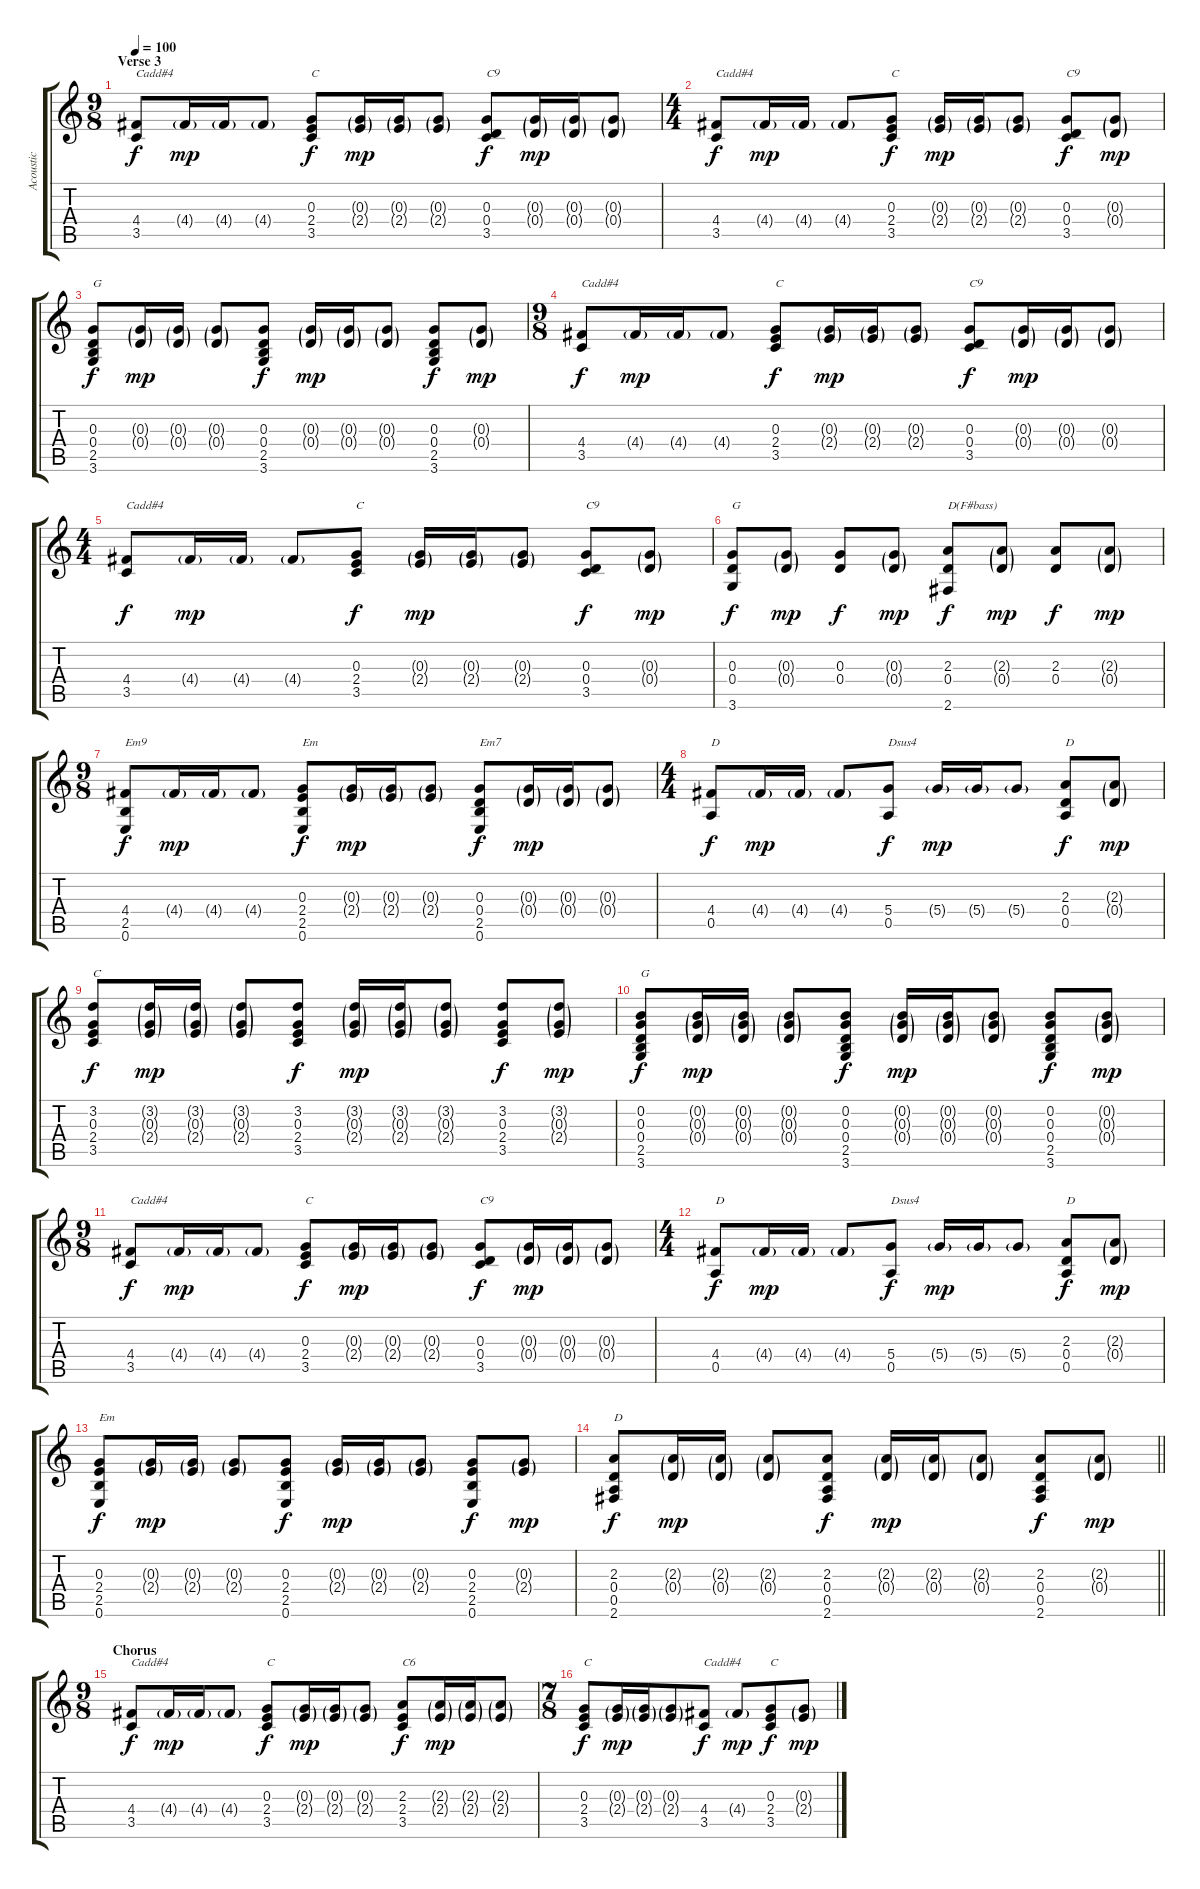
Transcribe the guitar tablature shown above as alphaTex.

\track ("Acoustic" "Acoustic") {instrument acousticguitarsteel}
\staff {score tabs}
\tuning (E4 B3 G3 D3 A2 E2) {hide}
\ts (9 8)
\section ("" "Verse 3")
\tempo 100
\clef g2
\ks c
(4.4 3.5).8{txt "Cadd#4" dy f} 4.4{g}.16{dy mp} 4.4{g}.16 4.4{g}.8 (0.3 2.4 3.5).8{txt "C" dy f} (0.3{g} 2.4{g}).16{dy mp} (0.3{g} 2.4{g}).16 (0.3{g} 2.4{g}).8 (0.3 0.4 3.5).8{txt "C9" dy f} (0.3{g} 0.4{g}).16{dy mp} (0.3{g} 0.4{g}).16 (0.3{g} 0.4{g}).8 |
\ts (4 4)
(4.4 3.5).8{txt "Cadd#4" dy f} 4.4{g}.16{dy mp} 4.4{g}.16 4.4{g}.8 (0.3 2.4 3.5).8{txt "C" dy f} (0.3{g} 2.4{g}).16{dy mp} (0.3{g} 2.4{g}).16 (0.3{g} 2.4{g}).8 (0.3 0.4 3.5).8{txt "C9" dy f} (0.3{g} 0.4{g}).8{dy mp} |
(0.3 0.4 2.5 3.6).8{txt "G" dy f} (0.3{g} 0.4{g}).16{dy mp} (0.3{g} 0.4{g}).16 (0.3{g} 0.4{g}).8 (0.3 0.4 2.5 3.6).8{dy f} (0.3{g} 0.4{g}).16{dy mp} (0.3{g} 0.4{g}).16 (0.3{g} 0.4{g}).8 (0.3 0.4 2.5 3.6).8{dy f} (0.3{g} 0.4{g}).8{dy mp} |
\ts (9 8)
(4.4 3.5).8{txt "Cadd#4" dy f} 4.4{g}.16{dy mp} 4.4{g}.16 4.4{g}.8 (0.3 2.4 3.5).8{txt "C" dy f} (0.3{g} 2.4{g}).16{dy mp} (0.3{g} 2.4{g}).16 (0.3{g} 2.4{g}).8 (0.3 0.4 3.5).8{txt "C9" dy f} (0.3{g} 0.4{g}).16{dy mp} (0.3{g} 0.4{g}).16 (0.3{g} 0.4{g}).8 |
\ts (4 4)
(4.4 3.5).8{txt "Cadd#4" dy f} 4.4{g}.16{dy mp} 4.4{g}.16 4.4{g}.8 (0.3 2.4 3.5).8{txt "C" dy f} (0.3{g} 2.4{g}).16{dy mp} (0.3{g} 2.4{g}).16 (0.3{g} 2.4{g}).8 (0.3 0.4 3.5).8{txt "C9" dy f} (0.3{g} 0.4{g}).8{dy mp} |
(0.3 0.4 3.6).8{txt "G" dy f} (0.3{g} 0.4{g}).8{dy mp} (0.3 0.4).8{dy f} (0.3{g} 0.4{g}).8{dy mp} (2.3 0.4 2.6).8{txt "D(F#bass)" dy f} (2.3{g} 0.4{g}).8{dy mp} (2.3 0.4).8{dy f} (2.3{g} 0.4{g}).8{dy mp} |
\ts (9 8)
(4.4 2.5 0.6).8{txt "Em9" dy f} 4.4{g}.16{dy mp} 4.4{g}.16 4.4{g}.8 (0.3 2.4 2.5 0.6).8{txt "Em" dy f} (0.3{g} 2.4{g}).16{dy mp} (0.3{g} 2.4{g}).16 (0.3{g} 2.4{g}).8 (0.3 0.4 2.5 0.6).8{txt "Em7" dy f} (0.3{g} 0.4{g}).16{dy mp} (0.3{g} 0.4{g}).16 (0.3{g} 0.4{g}).8 |
\ts (4 4)
(4.4 0.5).8{txt "D" dy f} 4.4{g}.16{dy mp} 4.4{g}.16 4.4{g}.8 (5.4 0.5).8{txt "Dsus4" dy f} 5.4{g}.16{dy mp} 5.4{g}.16 5.4{g}.8 (2.3 0.4 0.5).8{txt "D" dy f} (2.3{g} 0.4{g}).8{dy mp} |
(3.2 0.3 2.4 3.5).8{txt "C" dy f} (3.2{g} 0.3{g} 2.4{g}).16{dy mp} (3.2{g} 0.3{g} 2.4{g}).16 (3.2{g} 0.3{g} 2.4{g}).8 (3.2 0.3 2.4 3.5).8{dy f} (3.2{g} 0.3{g} 2.4{g}).16{dy mp} (3.2{g} 0.3{g} 2.4{g}).16 (3.2{g} 0.3{g} 2.4{g}).8 (3.2 0.3 2.4 3.5).8{dy f} (3.2{g} 0.3{g} 2.4{g}).8{dy mp} |
(0.2 0.3 0.4 2.5 3.6).8{txt "G" dy f} (0.2{g} 0.3{g} 0.4{g}).16{dy mp} (0.2{g} 0.3{g} 0.4{g}).16 (0.2{g} 0.3{g} 0.4{g}).8 (0.2 0.3 0.4 2.5 3.6).8{dy f} (0.2{g} 0.3{g} 0.4{g}).16{dy mp} (0.2{g} 0.3{g} 0.4{g}).16 (0.2{g} 0.3{g} 0.4{g}).8 (0.2 0.3 0.4 2.5 3.6).8{dy f} (0.2{g} 0.3{g} 0.4{g}).8{dy mp} |
\ts (9 8)
(4.4 3.5).8{txt "Cadd#4" dy f} 4.4{g}.16{dy mp} 4.4{g}.16 4.4{g}.8 (0.3 2.4 3.5).8{txt "C" dy f} (0.3{g} 2.4{g}).16{dy mp} (0.3{g} 2.4{g}).16 (0.3{g} 2.4{g}).8 (0.3 0.4 3.5).8{txt "C9" dy f} (0.3{g} 0.4{g}).16{dy mp} (0.3{g} 0.4{g}).16 (0.3{g} 0.4{g}).8 |
\ts (4 4)
(4.4 0.5).8{txt "D" dy f} 4.4{g}.16{dy mp} 4.4{g}.16 4.4{g}.8 (5.4 0.5).8{txt "Dsus4" dy f} 5.4{g}.16{dy mp} 5.4{g}.16 5.4{g}.8 (2.3 0.4 0.5).8{txt "D" dy f} (2.3{g} 0.4{g}).8{dy mp} |
(0.3 2.4 2.5 0.6).8{txt "Em" dy f} (0.3{g} 2.4{g}).16{dy mp} (0.3{g} 2.4{g}).16 (0.3{g} 2.4{g}).8 (0.3 2.4 2.5 0.6).8{dy f} (0.3{g} 2.4{g}).16{dy mp} (0.3{g} 2.4{g}).16 (0.3{g} 2.4{g}).8 (0.3 2.4 2.5 0.6).8{dy f} (0.3{g} 2.4{g}).8{dy mp} |
\barLineRight lightlight
(2.3 0.4 0.5 2.6).8{txt "D" dy f} (2.3{g} 0.4{g}).16{dy mp} (2.3{g} 0.4{g}).16 (2.3{g} 0.4{g}).8 (2.3 0.4 0.5 2.6).8{dy f} (2.3{g} 0.4{g}).16{dy mp} (2.3{g} 0.4{g}).16 (2.3{g} 0.4{g}).8 (2.3 0.4 0.5 2.6).8{dy f} (2.3{g} 0.4{g}).8{dy mp} |
\ts (9 8)
\section ("" "Chorus")
(4.4 3.5).8{txt "Cadd#4" dy f} 4.4{g}.16{dy mp} 4.4{g}.16 4.4{g}.8 (0.3 2.4 3.5).8{txt "C" dy f} (0.3{g} 2.4{g}).16{dy mp} (0.3{g} 2.4{g}).16 (0.3{g} 2.4{g}).8 (2.3 2.4 3.5).8{txt "C6" dy f} (2.3{g} 2.4{g}).16{dy mp} (2.3{g} 2.4{g}).16 (2.3{g} 2.4{g}).8 |
\ts (7 8)
(0.3 2.4 3.5).8{txt "C" dy f} (0.3{g} 2.4{g}).16{dy mp} (0.3{g} 2.4{g}).16 (0.3{g} 2.4{g}).8 (4.4 3.5).8{txt "Cadd#4" dy f} 4.4{g}.8{dy mp} (0.3 2.4 3.5).8{txt "C" dy f} (0.3{g} 2.4{g}).8{dy mp}
